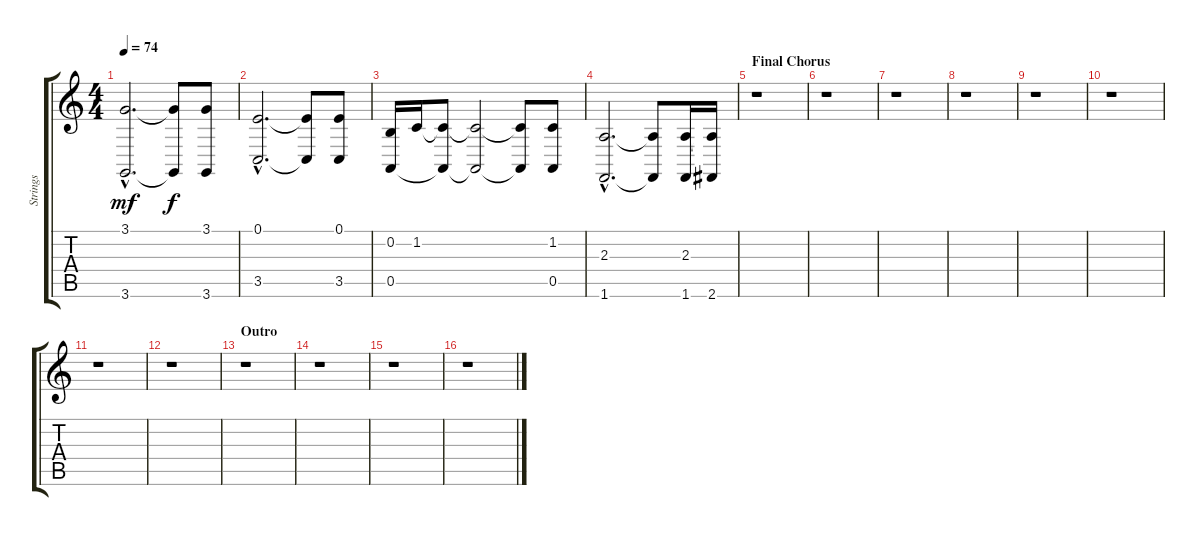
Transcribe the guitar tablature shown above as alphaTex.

\track ("Strings" "Strings") {instrument stringensemble1}
\staff {score tabs}
\tuning (E4 B3 G3 D3 A2 E2) {hide}
\ts (4 4)
\tempo 74
\clef g2
\ks c
(3.1{hac} 3.6{hac}).2{d dy mf} (3.1{t} 3.6{t}).8{dy f} (3.1 3.6).8 |
(0.1{hac} 3.5{hac}).2{d} (0.1{t} 3.5{t}).8 (0.1 3.5).8 |
(0.2 0.5).16 1.2.16 (1.2{t} 0.5{t}).8 (1.2{t} 0.5{t}).2 (1.2{t} 0.5{t}).8 (1.2 0.5).8 |
(2.3{hac} 1.6{hac}).2{d} (2.3{t} 1.6{t}).8 (2.3 1.6).16 (2.3{t} 2.6).16 |
\section ("" "Final Chorus")
r.1 |
r.1 |
r.1 |
r.1 |
r.1 |
r.1 |
r.1 |
r.1 |
\section ("" "Outro")
r.1 |
r.1 |
r.1 |
r.1
